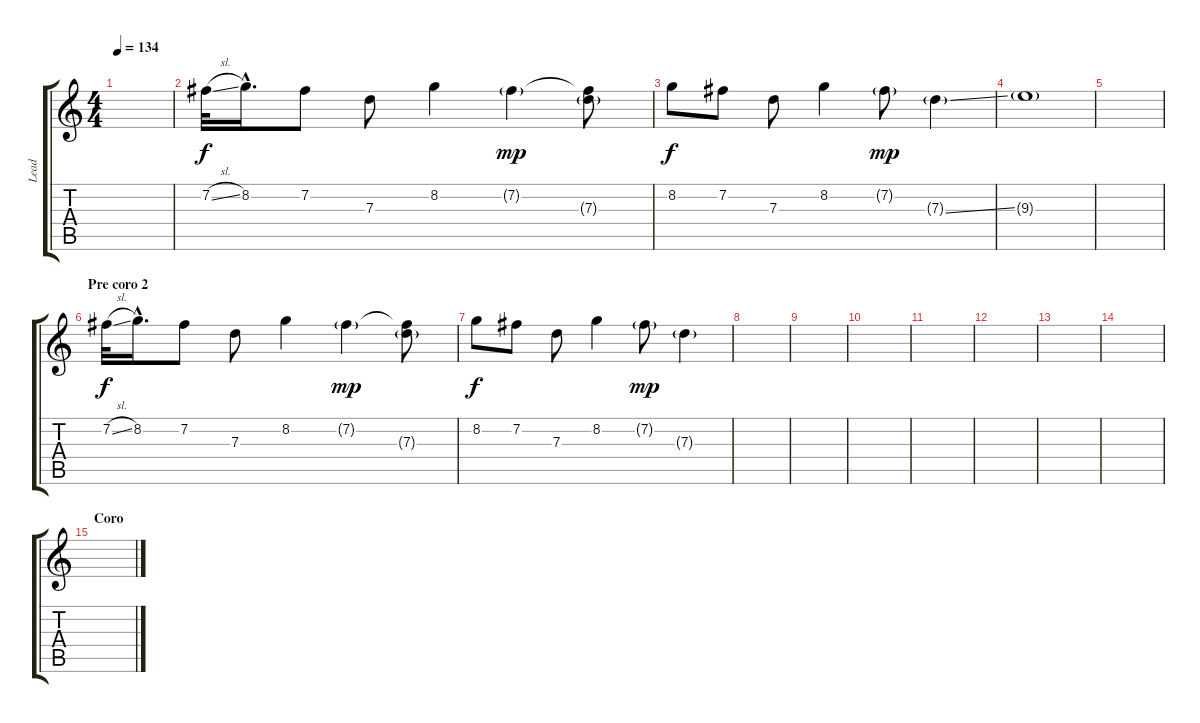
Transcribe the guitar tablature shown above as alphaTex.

\track ("Lead" "Lead") {instrument distortionguitar}
\staff {score tabs}
\tuning (E4 B3 G3 D3 A2 E2) {hide}
\ts (4 4)
\tempo 134
\clef g2
\ks c
|
7.2{sl}.32{dy f} 8.2{hac}.16{d} 7.2.8 7.3.8 8.2.4 7.2{g}.4{dy mp} (7.2{t} 7.3{g}).8 |
8.2.8{dy f} 7.2.8 7.3.8 8.2.4 7.2{g}.8{dy mp} 7.3{ss g}.4 |
9.3{g}.1 |
|
\section ("" "Pre coro 2")
7.2{sl}.32{dy f} 8.2{hac}.16{d} 7.2.8 7.3.8 8.2.4 7.2{g}.4{dy mp} (7.2{t} 7.3{g}).8 |
8.2.8{dy f} 7.2.8 7.3.8 8.2.4 7.2{g}.8{dy mp} 7.3{g}.4 |
|
|
|
|
|
|
|
\section ("" "Coro")
